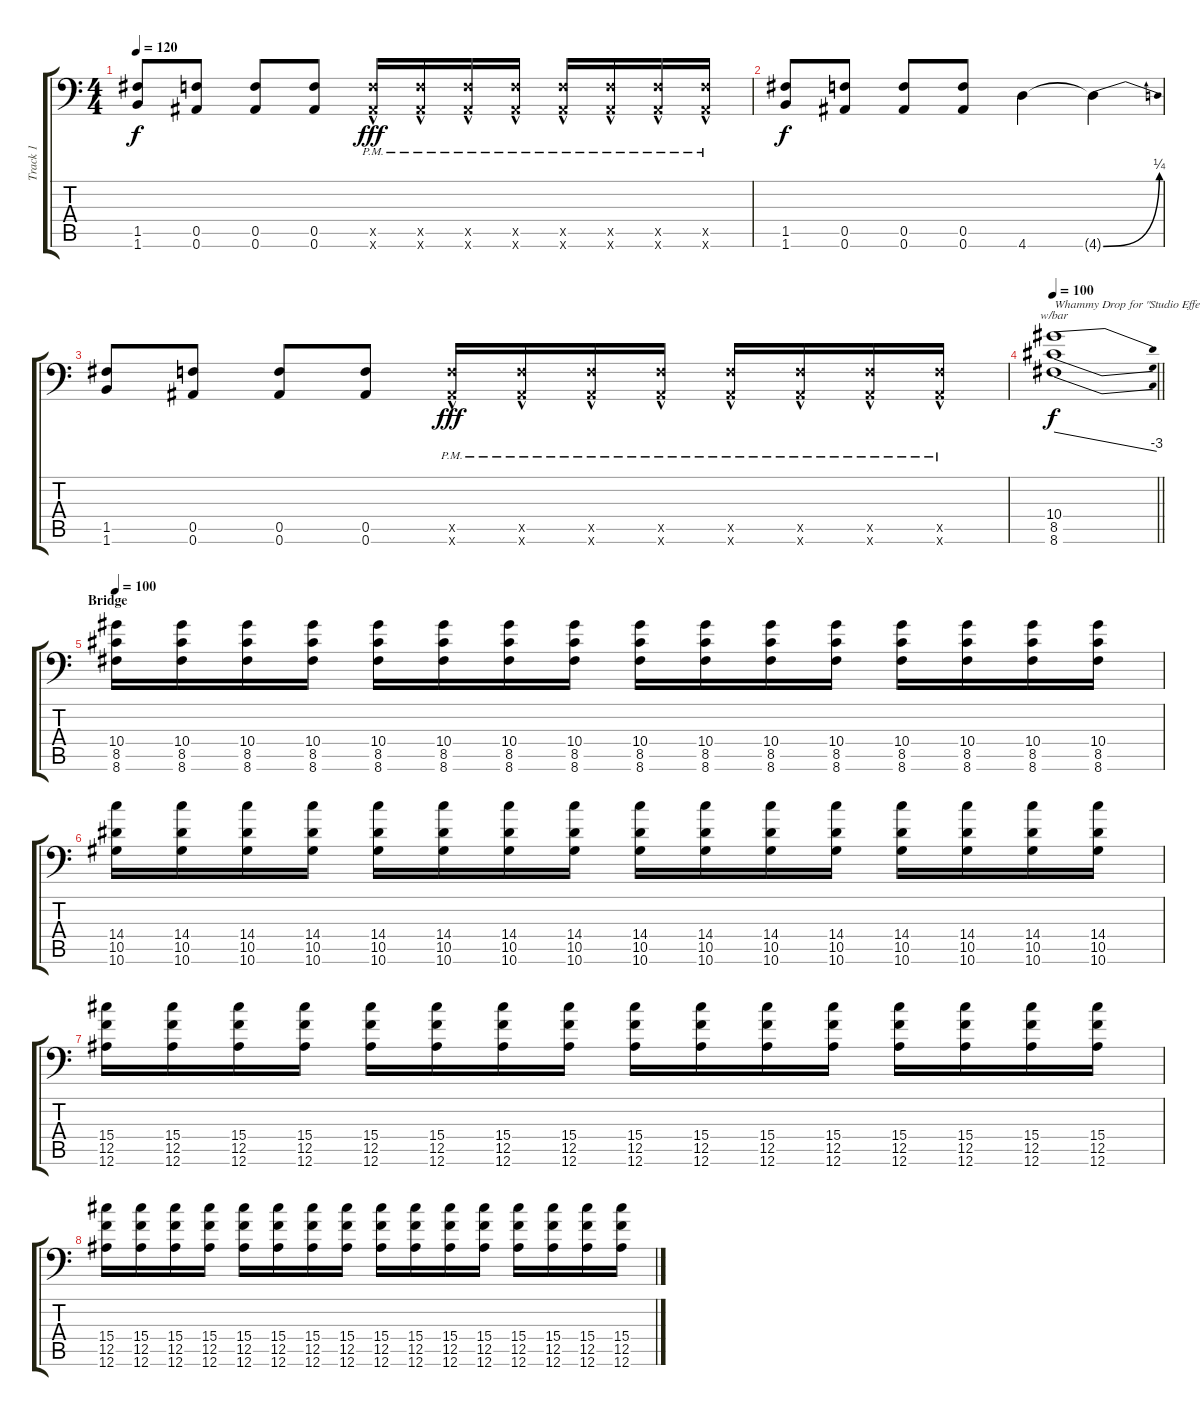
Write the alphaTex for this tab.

\track ("Track 1" "Track 1") {instrument distortionguitar}
\staff {score tabs}
\tuning (C4 G3 Eb3 Bb2 F2 Bb1) {hide}
\ts (4 4)
\tempo 120
\clef f4
\ks c
(1.5 1.6).8{dy f} (0.5 0.6).8 (0.5 0.6).8 (0.5 0.6).8 (0.5{hac pm x} 0.6{hac pm x}).16{dy fff} (0.5{hac pm x} 0.6{hac pm x}).16 (0.5{hac pm x} 0.6{hac pm x}).16 (0.5{hac pm x} 0.6{hac pm x}).16 (0.5{hac pm x} 0.6{hac pm x}).16 (0.5{hac pm x} 0.6{hac pm x}).16 (0.5{hac pm x} 0.6{hac pm x}).16 (0.5{hac pm x} 0.6{hac pm x}).16 |
(1.5 1.6).8{dy f} (0.5 0.6).8 (0.5 0.6).8 (0.5 0.6).8 4.6.4 4.6{be (bend 0 0 60 1) t}.4 |
(1.5 1.6).8 (0.5 0.6).8 (0.5 0.6).8 (0.5 0.6).8 (0.5{hac pm x} 0.6{hac pm x}).16{dy fff} (0.5{hac pm x} 0.6{hac pm x}).16 (0.5{hac pm x} 0.6{hac pm x}).16 (0.5{hac pm x} 0.6{hac pm x}).16 (0.5{hac pm x} 0.6{hac pm x}).16 (0.5{hac pm x} 0.6{hac pm x}).16 (0.5{hac pm x} 0.6{hac pm x}).16 (0.5{hac pm x} 0.6{hac pm x}).16 |
\tempo 100
\barLineRight lightlight
(10.4 8.5 8.6).1{tbe (dive default 0 0 60 -12) txt "Whammy Drop for \"Studio Effect\"" dy f} |
\section ("" "Bridge")
\tempo 100
(10.4 8.5 8.6).16 (10.4 8.5 8.6).16 (10.4 8.5 8.6).16 (10.4 8.5 8.6).16 (10.4 8.5 8.6).16 (10.4 8.5 8.6).16 (10.4 8.5 8.6).16 (10.4 8.5 8.6).16 (10.4 8.5 8.6).16 (10.4 8.5 8.6).16 (10.4 8.5 8.6).16 (10.4 8.5 8.6).16 (10.4 8.5 8.6).16 (10.4 8.5 8.6).16 (10.4 8.5 8.6).16 (10.4 8.5 8.6).16 |
(14.4 10.5 10.6).16 (14.4 10.5 10.6).16 (14.4 10.5 10.6).16 (14.4 10.5 10.6).16 (14.4 10.5 10.6).16 (14.4 10.5 10.6).16 (14.4 10.5 10.6).16 (14.4 10.5 10.6).16 (14.4 10.5 10.6).16 (14.4 10.5 10.6).16 (14.4 10.5 10.6).16 (14.4 10.5 10.6).16 (14.4 10.5 10.6).16 (14.4 10.5 10.6).16 (14.4 10.5 10.6).16 (14.4 10.5 10.6).16 |
(15.4 12.5 12.6).16 (15.4 12.5 12.6).16 (15.4 12.5 12.6).16 (15.4 12.5 12.6).16 (15.4 12.5 12.6).16 (15.4 12.5 12.6).16 (15.4 12.5 12.6).16 (15.4 12.5 12.6).16 (15.4 12.5 12.6).16 (15.4 12.5 12.6).16 (15.4 12.5 12.6).16 (15.4 12.5 12.6).16 (15.4 12.5 12.6).16 (15.4 12.5 12.6).16 (15.4 12.5 12.6).16 (15.4 12.5 12.6).16 |
(15.4 12.5 12.6).16 (15.4 12.5 12.6).16 (15.4 12.5 12.6).16 (15.4 12.5 12.6).16 (15.4 12.5 12.6).16 (15.4 12.5 12.6).16 (15.4 12.5 12.6).16 (15.4 12.5 12.6).16 (15.4 12.5 12.6).16 (15.4 12.5 12.6).16 (15.4 12.5 12.6).16 (15.4 12.5 12.6).16 (15.4 12.5 12.6).16 (15.4 12.5 12.6).16 (15.4 12.5 12.6).16 (15.4 12.5 12.6).16
